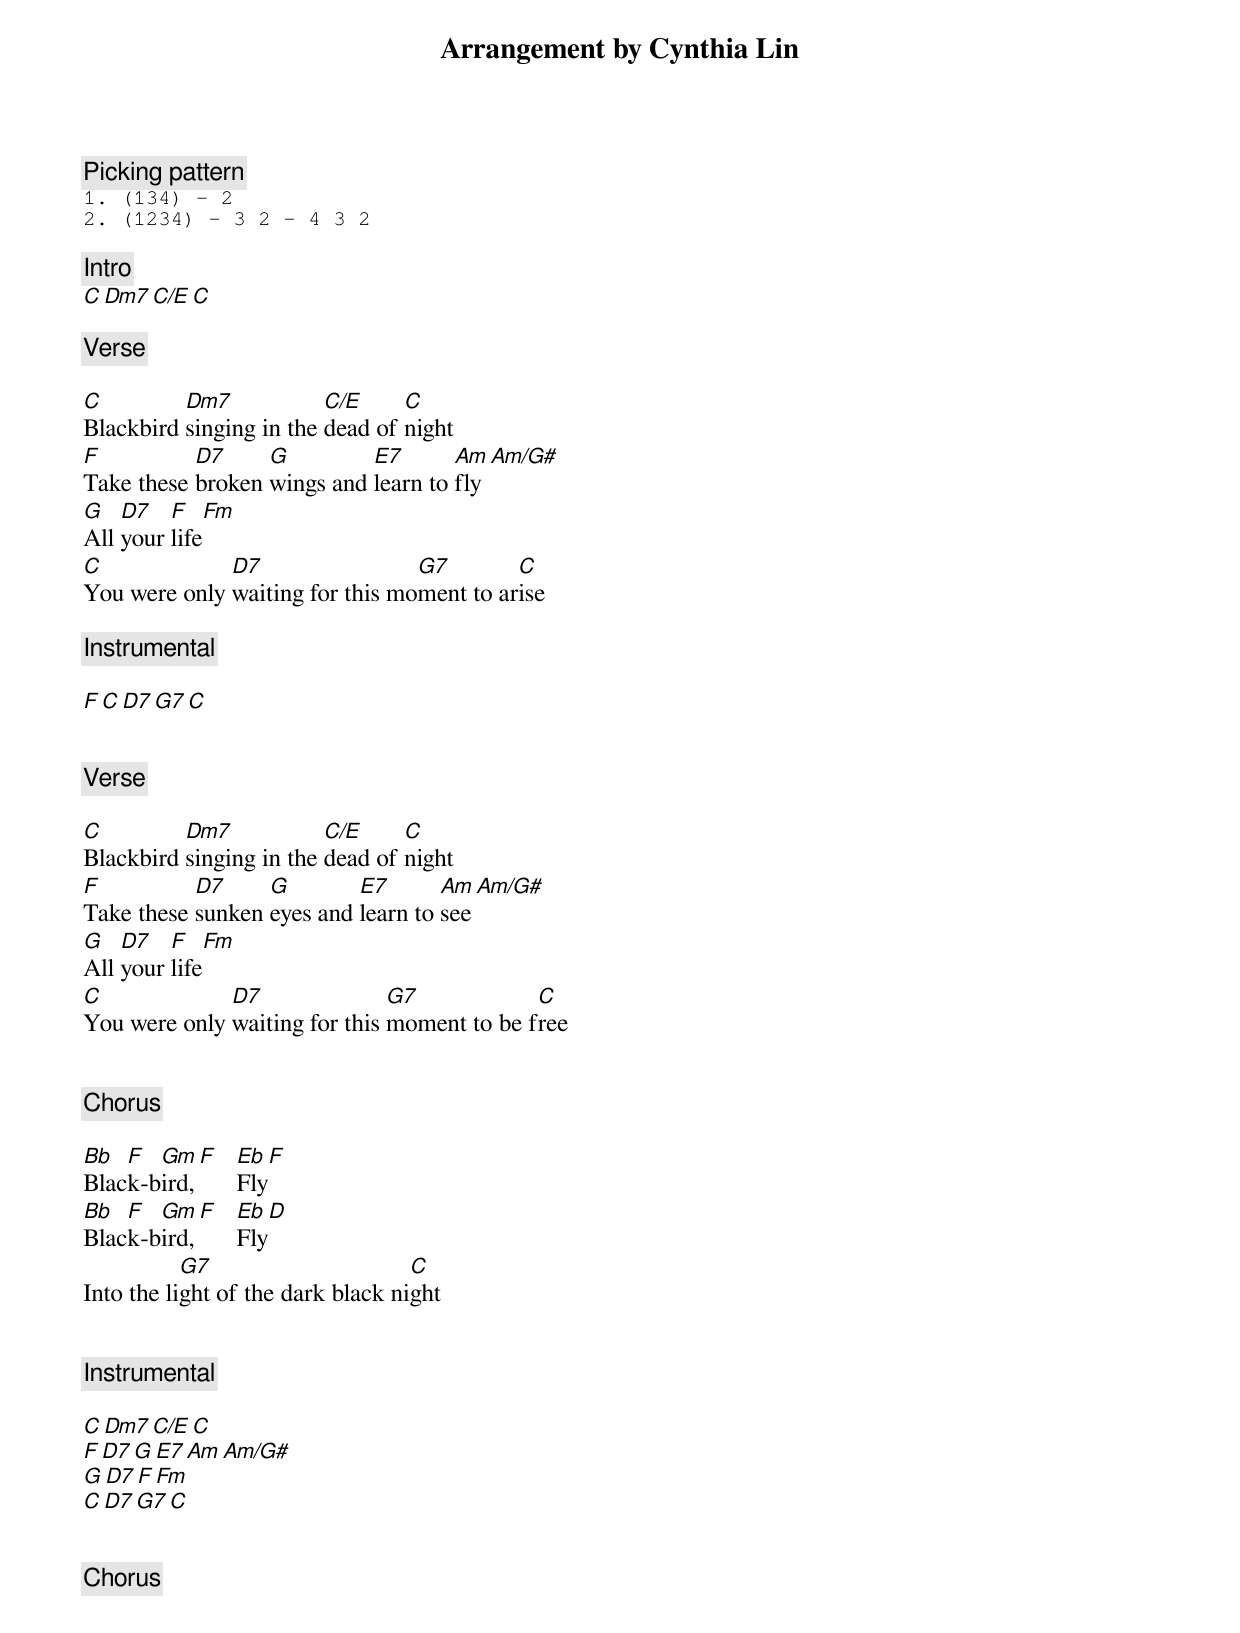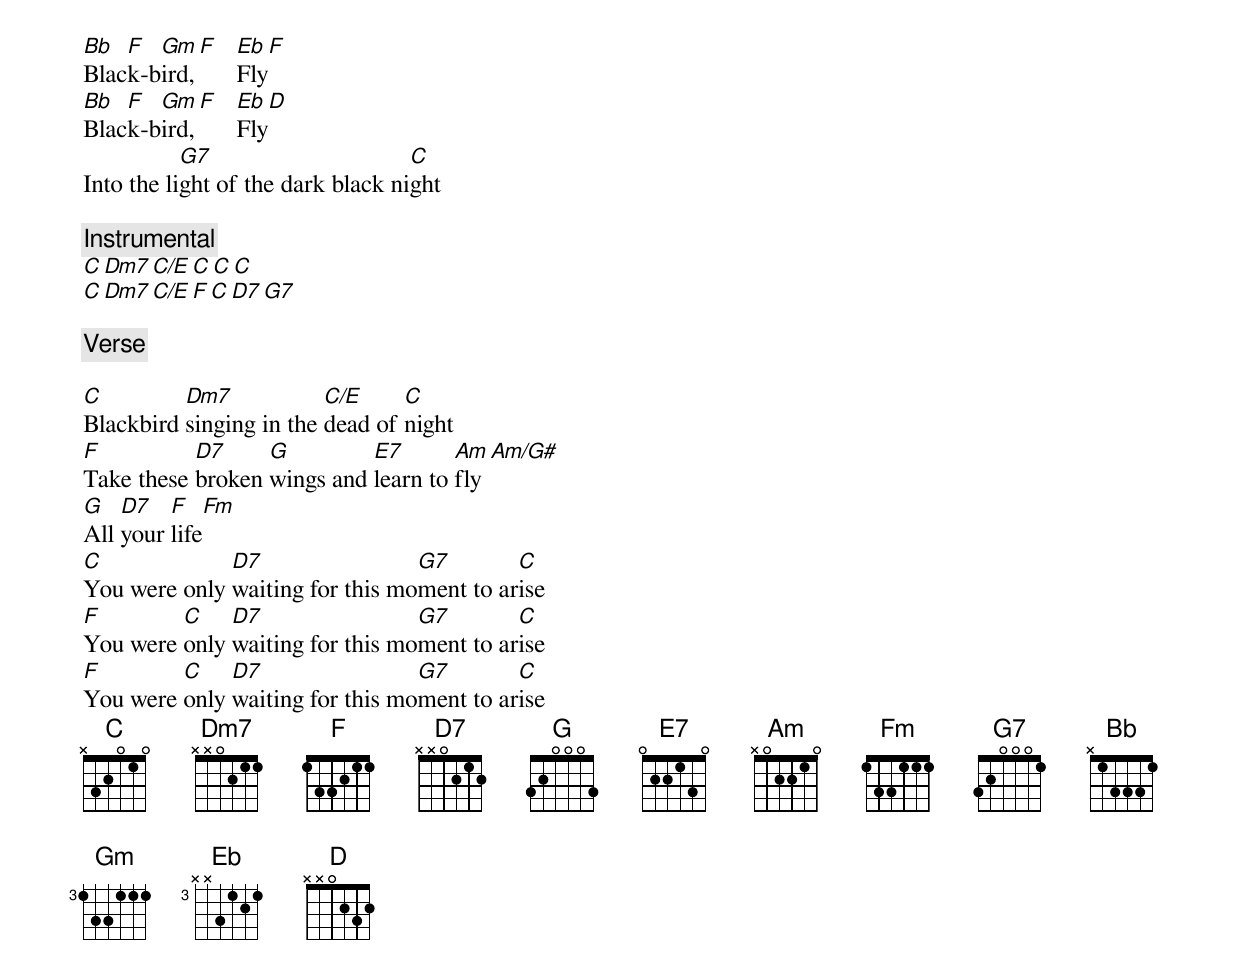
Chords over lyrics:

Arrangement by Cynthia Lin

[Picking pattern]
1. (134) - 2
2. (1234) - 3 2 - 4 3 2

[Intro]
C  Dm7  C/E  C

[Verse]

C         Dm7            C/E     C
Blackbird singing in the dead of night
F          D7     G         E7       Am   Am/G#
Take these broken wings and learn to fly
G   D7   F    Fm
All your life
C             D7                 G7        C
You were only waiting for this moment to arise

[Instrumental]

F C D7   G7  C


[Verse]

C         Dm7            C/E     C
Blackbird singing in the dead of night
F          D7     G        E7       Am   Am/G#
Take these sunken eyes and learn to see
G   D7   F    Fm
All your life
C             D7               G7            C
You were only waiting for this moment to be free


[Chorus]

Bb  F  Gm  F  Eb  F
Black-bird,   Fly
Bb  F  Gm  F  Eb  D
Black-bird,   Fly
           G7                      C
Into the light of the dark black night


[Instrumental]

C  Dm7  C/E  C
F  D7  G  E7  Am  Am/G#
G  D7  F  Fm
C  D7  G7  C


[Chorus]

Bb  F  Gm  F  Eb  F
Black-bird,   Fly
Bb  F  Gm  F  Eb  D
Black-bird,   Fly
           G7                      C
Into the light of the dark black night

[Instrumental]
C  Dm7  C/E  C  C  C
C  Dm7  C/E  F  C  D7  G7

[Verse]

C         Dm7            C/E     C
Blackbird singing in the dead of night
F          D7     G         E7       Am   Am/G#
Take these broken wings and learn to fly
G   D7   F    Fm
All your life
C             D7                 G7        C
You were only waiting for this moment to arise
F        C    D7                 G7        C
You were only waiting for this moment to arise
F        C    D7                 G7        C
You were only waiting for this moment to arise
